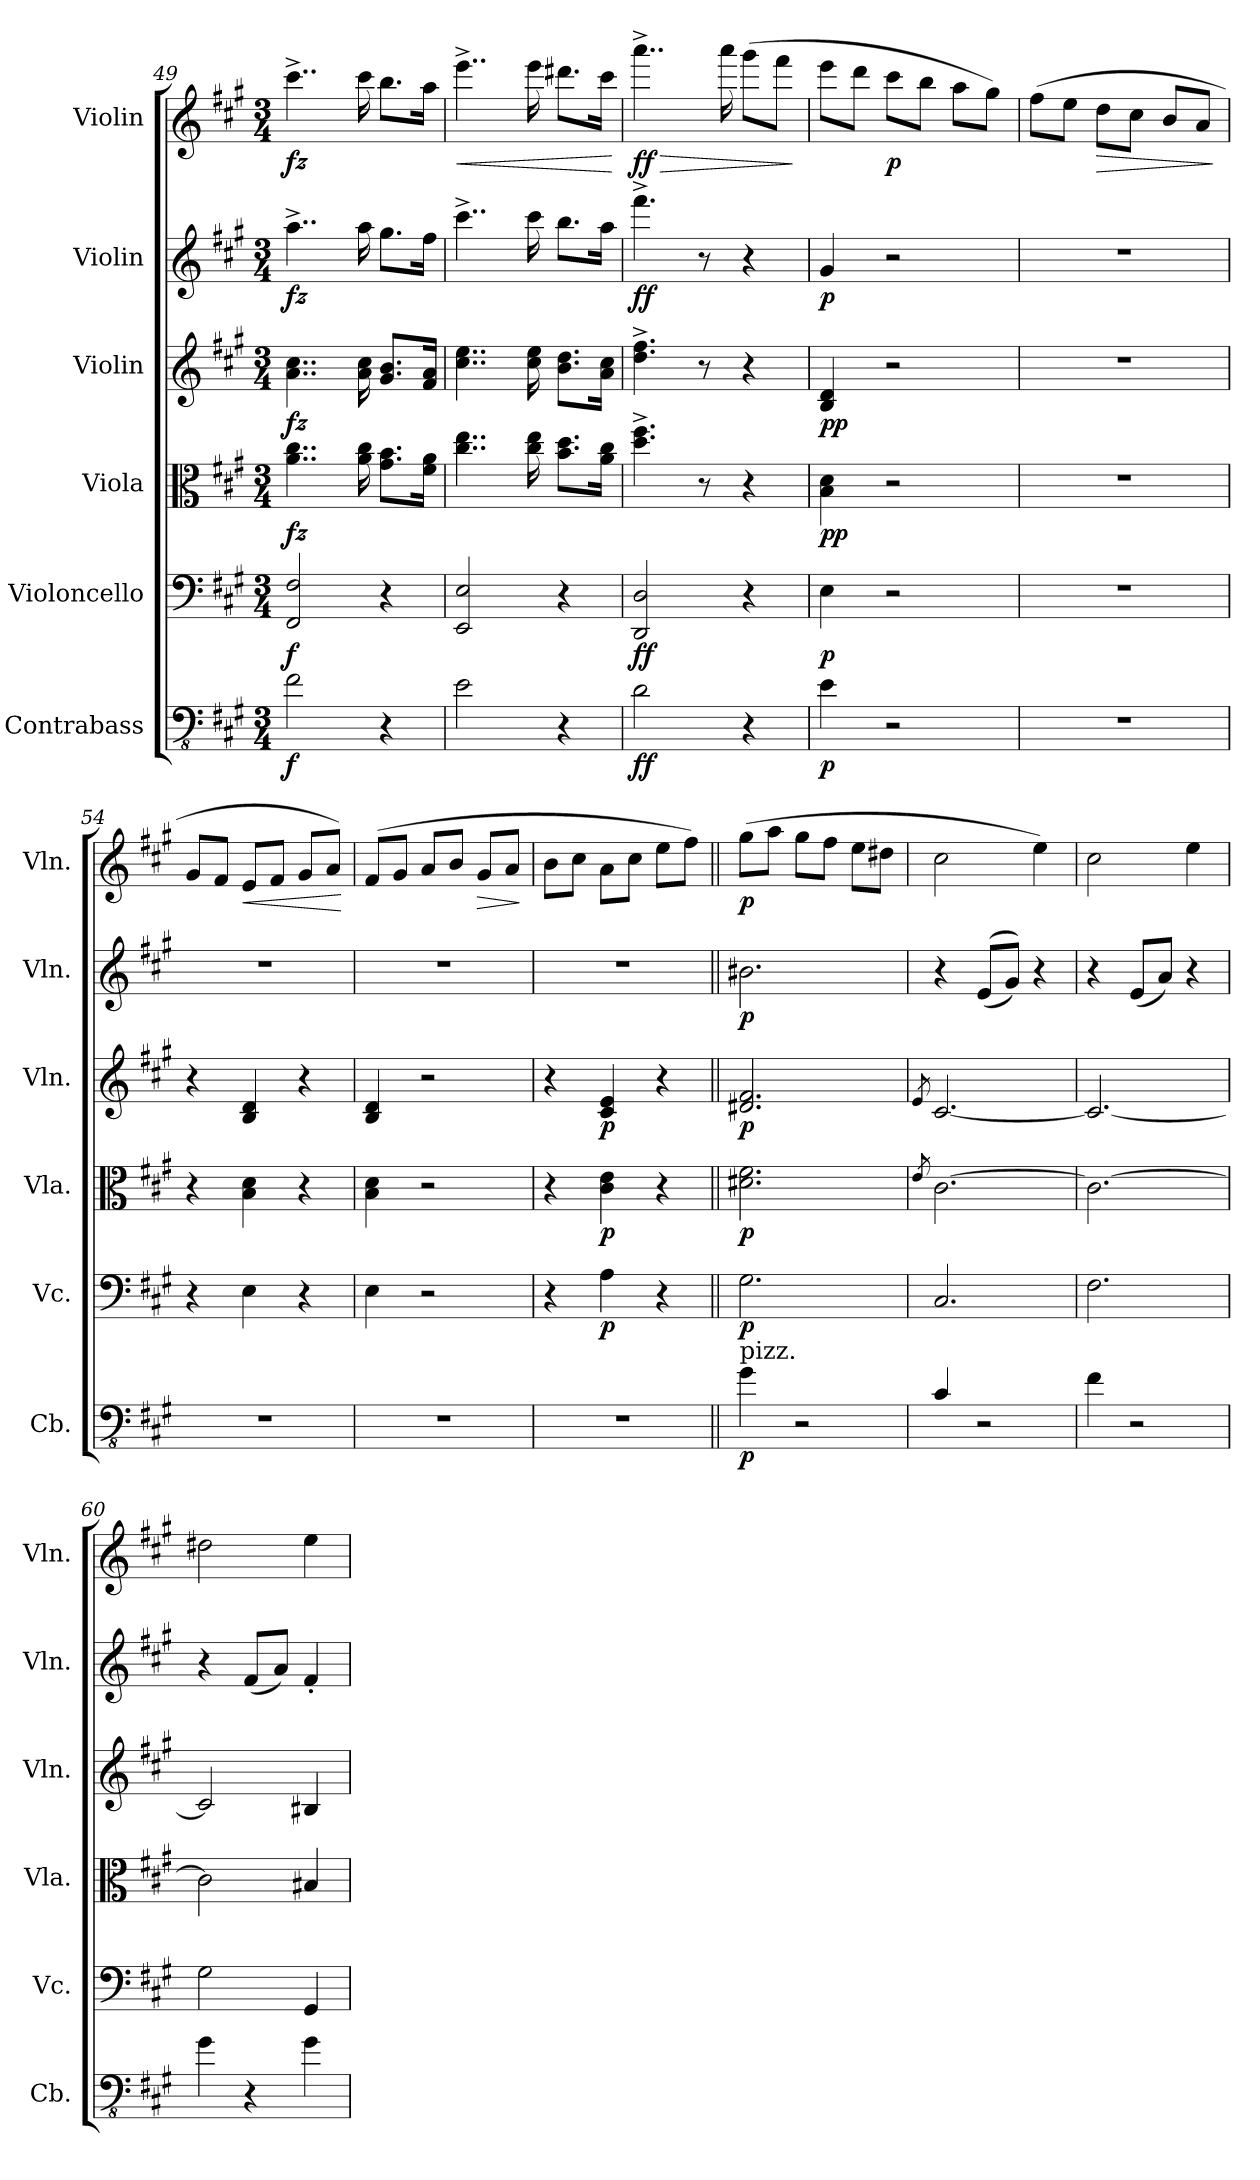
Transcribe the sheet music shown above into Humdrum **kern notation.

**kern	**dynam	**kern	**dynam	**kern	**dynam	**kern	**dynam	**kern	**dynam	**kern	**dynam
*part6	*part6	*part5	*part5	*part4	*part4	*part3	*part3	*part2	*part2	*part1	*part1
*staff6	*staff6	*staff5	*staff5	*staff4	*staff4	*staff3	*staff3	*staff2	*staff2	*staff1	*staff1
*I"Contrabass	*	*I"Violoncello	*	*I"Viola	*	*I"Violin	*	*I"Violin	*	*I"Violin	*
*I'Cb.	*	*I'Vc.	*	*I'Vla.	*	*I'Vln.	*	*I'Vln.	*	*I'Vln.	*
!!LO:PB:g=z
*clefFv4	*	*clefF4	*	*clefC3	*	*clefG2	*	*clefG2	*	*clefG2	*
*ITrd7c12	*	*	*	*	*	*	*	*	*	*	*
*k[f#c#g#]	*	*k[f#c#g#]	*	*k[f#c#g#]	*	*k[f#c#g#]	*	*k[f#c#g#]	*	*k[f#c#g#]	*
*M3/4	*	*M3/4	*	*M3/4	*	*M3/4	*	*M3/4	*	*M3/4	*
=49	=49	=49	=49	=49	=49	=49	=49	=49	=49	=49	=49
!	!LO:DY:b	!	!LO:DY:b	!	!LO:DY:b	!	!LO:DY:b	!	!LO:DY:b	!	!LO:DY:b
2FF#\	f	2FF#/ 2F#/	f	4..a\ 4..cc#\	fz	4..a\ 4..cc#\	fz	4..aa^\	fz	4..ccc#^\	fz
.	.	.	.	16a\ 16cc#\	.	16a\ 16cc#\	.	16aa\	.	16ccc#\	.
4r	.	4r	.	8.g#\ 8.b\L	.	8.g#/ 8.b/L	.	8.gg#\L	.	8.bb\L	.
.	.	.	.	16f#\ 16a\Jk	.	16f#/ 16a/Jk	.	16ff#\Jk	.	16aa\Jk	.
=50	=50	=50	=50	=50	=50	=50	=50	=50	=50	=50	=50
!	!	!	!	!	!	!	!	!	!	!	!LO:HP:b
2EE\	.	2EE/ 2E/	.	4..cc#\ 4..ee\	.	4..cc#\ 4..ee\	.	4..ccc#^\	.	4..eee^\	<
.	.	.	.	16cc#\ 16ee\	.	16cc#\ 16ee\	.	16ccc#\	.	16eee\	.
4r	.	4r	.	8.b\ 8.dd\L	.	8.b\ 8.dd\L	.	8.bb\L	.	8.ddd#X\L	.
.	.	.	.	16a\ 16cc#\Jk	.	16a\ 16cc#\Jk	.	16aa\Jk	.	16ccc#\Jk	.
.	.	.	.	.	.	.	.	.	.	.	[
=51	=51	=51	=51	=51	=51	=51	=51	=51	=51	=51	=51
!	!LO:DY:b	!	!LO:DY:b	!	!	!	!	!	!LO:DY:b	!	!LO:HP:b
!	!	!	!	!	!	!	!	!	!	!	!LO:DY:n=1:b
2DD\	ff	2DD/ 2D/	ff	4.dd\^ 4.ff#\^	.	4.dd\^ 4.ff#\^	.	4.fff#^\	ff	4..aaa^\	> ff
.	.	.	.	8r	.	8r	.	8r	.	.	.
.	.	.	.	.	.	.	.	.	.	16aaa\	.
4r	.	4r	.	4r	.	4r	.	4r	.	(>8ggg#\L	.
.	.	.	.	.	.	.	.	.	.	8fff#\J	.
.	.	.	.	.	.	.	.	.	.	.	]
=52	=52	=52	=52	=52	=52	=52	=52	=52	=52	=52	=52
!	!LO:DY:b	!	!LO:DY:b	!	!LO:DY:b	!	!	!	!	!	!
!	!	!	!	!	!LO:DY:n=1:b	!	!LO:DY:b	!	!	!	!
!	!	!	!	!	!	!	!LO:DY:n=1:b	!	!LO:DY:b	!	!
4EE\	p	4E\	p	4B\ 4d\	p p	4B/ 4d/	p p	4g#/	p	8eee\L	.
.	.	.	.	.	.	.	.	.	.	8ddd\J	.
!	!	!	!	!	!	!	!	!	!	!	!LO:DY:b
2r	.	2r	.	2r	.	2r	.	2r	.	8ccc#\L	p
.	.	.	.	.	.	.	.	.	.	8bb\J	.
.	.	.	.	.	.	.	.	.	.	8aa\L	.
.	.	.	.	.	.	.	.	.	.	8gg#\J)	.
=53	=53	=53	=53	=53	=53	=53	=53	=53	=53	=53	=53
2.r	.	2.r	.	2.r	.	2.r	.	2.r	.	(>8ff#\L	.
.	.	.	.	.	.	.	.	.	.	8ee\J	.
!	!	!	!	!	!	!	!	!	!	!	!LO:HP:b
.	.	.	.	.	.	.	.	.	.	8dd\L	>
.	.	.	.	.	.	.	.	.	.	8cc#\J	.
.	.	.	.	.	.	.	.	.	.	8b/L	.
.	.	.	.	.	.	.	.	.	.	8a/J	.
.	.	.	.	.	.	.	.	.	.	.	]
=54	=54	=54	=54	=54	=54	=54	=54	=54	=54	=54	=54
2.r	.	4r	.	4r	.	4r	.	2.r	.	8g#/L	.
.	.	.	.	.	.	.	.	.	.	8f#/J	.
!	!	!	!	!	!	!	!	!	!	!	!LO:HP:b
.	.	4E\	.	4B\ 4d\	.	4B/ 4d/	.	.	.	8e/L	<
.	.	.	.	.	.	.	.	.	.	8f#/J	.
.	.	4r	.	4r	.	4r	.	.	.	8g#/L	.
.	.	.	.	.	.	.	.	.	.	8a/J)	.
.	.	.	.	.	.	.	.	.	.	.	[
!!LO:LB:g=z
=55	=55	=55	=55	=55	=55	=55	=55	=55	=55	=55	=55
2.r	.	4E\	.	4B\ 4d\	.	4B/ 4d/	.	2.r	.	(>8f#/L	.
.	.	.	.	.	.	.	.	.	.	8g#/J	.
.	.	2r	.	2r	.	2r	.	.	.	8a/L	.
.	.	.	.	.	.	.	.	.	.	8b/J	.
!	!	!	!	!	!	!	!	!	!	!	!LO:HP:b
.	.	.	.	.	.	.	.	.	.	8g#/L	>
.	.	.	.	.	.	.	.	.	.	8a/J	.
.	.	.	.	.	.	.	.	.	.	.	]
=56	=56	=56	=56	=56	=56	=56	=56	=56	=56	=56	=56
2.r	.	4r	.	4r	.	4r	.	2.r	.	8b\L	.
.	.	.	.	.	.	.	.	.	.	8cc#\J	.
!	!	!	!LO:DY:b	!	!LO:DY:b	!	!LO:DY:b	!	!	!	!
.	.	4A\	p	4c#\ 4e\	p	4c#/ 4e/	p	.	.	8a\L	.
.	.	.	.	.	.	.	.	.	.	8cc#\J	.
.	.	4r	.	4r	.	4r	.	.	.	8ee\L	.
.	.	.	.	.	.	.	.	.	.	8ff#\J)	.
=57||	=57||	=57||	=57||	=57||	=57||	=57||	=57||	=57||	=57||	=57||	=57||
!LO:TX:a:t=pizz.	!	!	!	!	!	!	!	!	!	!	!
!	!LO:DY:b	!	!LO:DY:b	!	!LO:DY:b	!	!LO:DY:b	!	!LO:DY:b	!	!LO:DY:b
4GG#\	p	2.G#\	p	2.d#X\ 2.f#\	p	2.d#X/ 2.f#/	p	2.b#X\	p	(>8gg#\L	p
.	.	.	.	.	.	.	.	.	.	8aa\J	.
2r	.	.	.	.	.	.	.	.	.	8gg#\L	.
.	.	.	.	.	.	.	.	.	.	8ff#\J	.
.	.	.	.	.	.	.	.	.	.	8ee\L	.
.	.	.	.	.	.	.	.	.	.	8dd#X\J	.
=58	=58	=58	=58	=58	=58	=58	=58	=58	=58	=58	=58
.	.	.	.	8qe/	.	8qe/	.	.	.	.	.
4CC#/	.	2.C#/	.	[2.c#\	.	[2.c#/	.	4r	.	2cc#\	.
2r	.	.	.	.	.	.	.	(<(<8e/L	.	.	.
.	.	.	.	.	.	.	.	8g#/J))	.	.	.
.	.	.	.	.	.	.	.	4r	.	4ee\)	.
=59	=59	=59	=59	=59	=59	=59	=59	=59	=59	=59	=59
4FF#\	.	2.F#\	.	2.c#\_	.	2.c#/_	.	4r	.	2cc#\	.
2r	.	.	.	.	.	.	.	(<8e/L	.	.	.
.	.	.	.	.	.	.	.	8a/J)	.	.	.
.	.	.	.	.	.	.	.	4r	.	4ee\	.
=60	=60	=60	=60	=60	=60	=60	=60	=60	=60	=60	=60
4GG#\	.	2G#\	.	2c#\]	.	2c#/]	.	4r	.	2dd#X\	.
4r	.	.	.	.	.	.	.	(<8f#/L	.	.	.
.	.	.	.	.	.	.	.	8a/J)	.	.	.
4GG#\	.	4GG#/	.	4B#X/	.	4B#X/	.	4f#'/	.	4ee\	.
=	=	=	=	=	=	=	=	=	=	=	=
*-	*-	*-	*-	*-	*-	*-	*-	*-	*-	*-	*-
